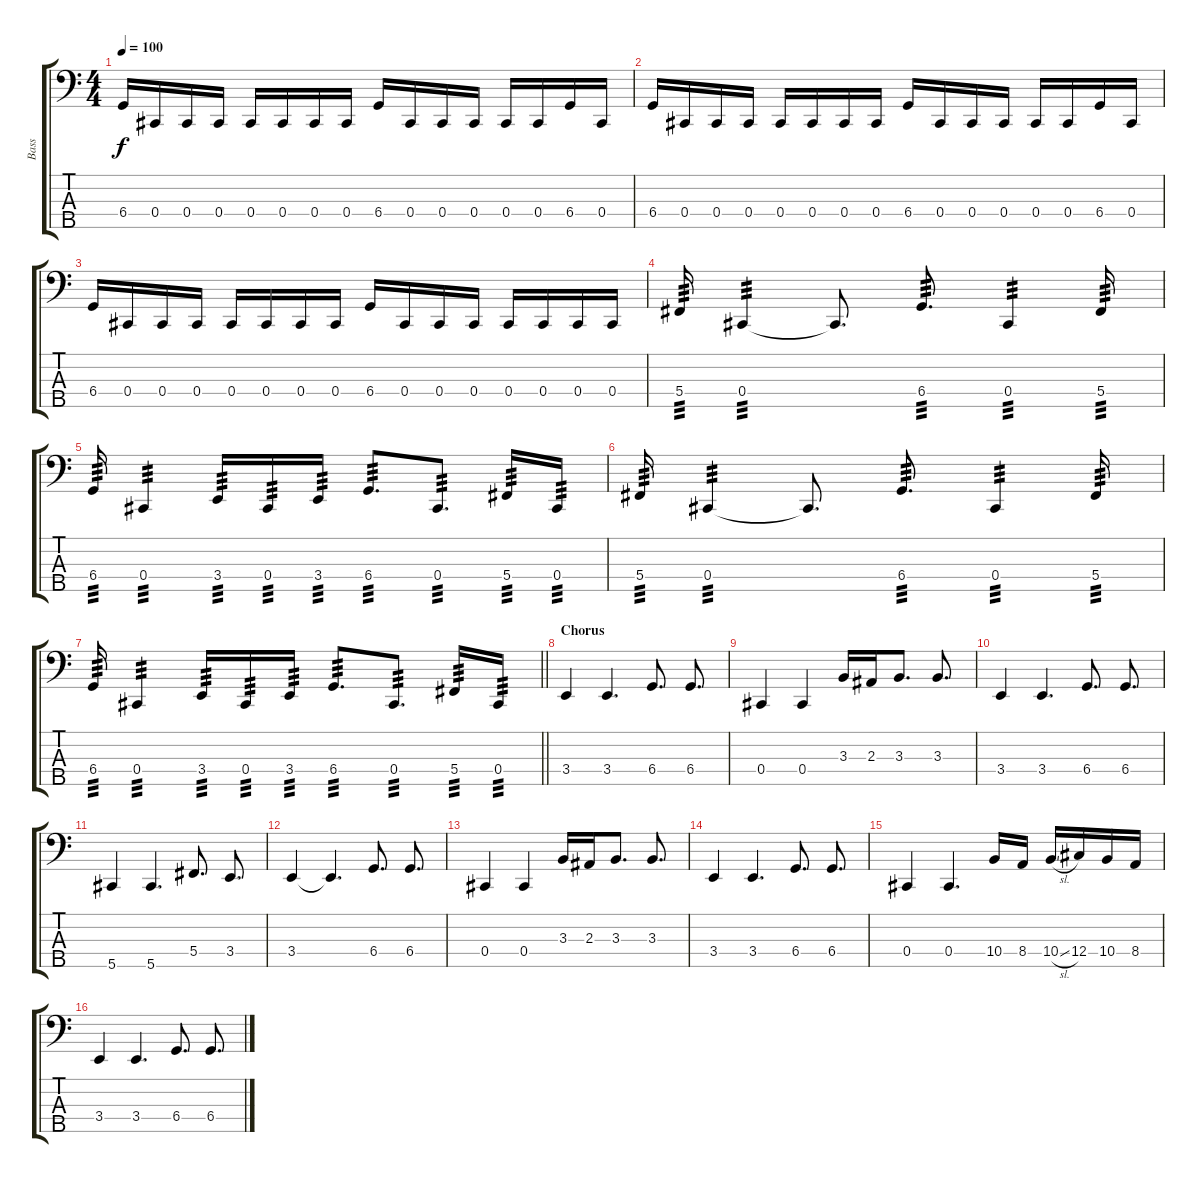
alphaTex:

\track ("Bass" "Bass") {instrument electricbassfinger}
\staff {score tabs}
\tuning (Gb2 Db2 Ab1 Db1 Ab0) {hide}
\ts (4 4)
\tempo 100
\clef f4
\ks c
6.4.16{dy f} 0.4.16 0.4.16 0.4.16 0.4.16 0.4.16 0.4.16 0.4.16 6.4.16 0.4.16 0.4.16 0.4.16 0.4.16 0.4.16 6.4.16 0.4.16 |
6.4.16 0.4.16 0.4.16 0.4.16 0.4.16 0.4.16 0.4.16 0.4.16 6.4.16 0.4.16 0.4.16 0.4.16 0.4.16 0.4.16 6.4.16 0.4.16 |
6.4.16 0.4.16 0.4.16 0.4.16 0.4.16 0.4.16 0.4.16 0.4.16 6.4.16 0.4.16 0.4.16 0.4.16 0.4.16 0.4.16 0.4.16 0.4.16 |
5.4.16{tp 3} 0.4.4{tp 3} 0.4{t}.8{d} 6.4.8{d tp 3} 0.4.4{tp 3} 5.4.16{tp 3} |
6.4.16{tp 3} 0.4.4{tp 3} 3.4.16{tp 3} 0.4.16{tp 3} 3.4.16{tp 3} 6.4.8{d tp 3} 0.4.8{d tp 3} 5.4.16{tp 3} 0.4.16{tp 3} |
5.4.16{tp 3} 0.4.4{tp 3} 0.4{t}.8{d} 6.4.8{d tp 3} 0.4.4{tp 3} 5.4.16{tp 3} |
\barLineRight lightlight
6.4.16{tp 3} 0.4.4{tp 3} 3.4.16{tp 3} 0.4.16{tp 3} 3.4.16{tp 3} 6.4.8{d tp 3} 0.4.8{d tp 3} 5.4.16{tp 3} 0.4.16{tp 3} |
\section ("" "Chorus")
3.4.4 3.4.4{d} 6.4.8{d} 6.4.8{d} |
0.4.4 0.4.4 3.3.16 2.3.16 3.3.8{d} 3.3.8{d} |
3.4.4 3.4.4{d} 6.4.8{d} 6.4.8{d} |
5.5.4 5.5.4{d} 5.4.8{d} 3.4.8{d} |
3.4.4 3.4{t}.4{d} 6.4.8{d} 6.4.8{d} |
0.4.4 0.4.4 3.3.16 2.3.16 3.3.8{d} 3.3.8{d} |
3.4.4 3.4.4{d} 6.4.8{d} 6.4.8{d} |
0.4.4 0.4.4{d} 10.4.16 8.4.16 10.4{sl}.16 12.4.16 10.4.16 8.4.16 |
3.4.4 3.4.4{d} 6.4.8{d} 6.4.8{d}
